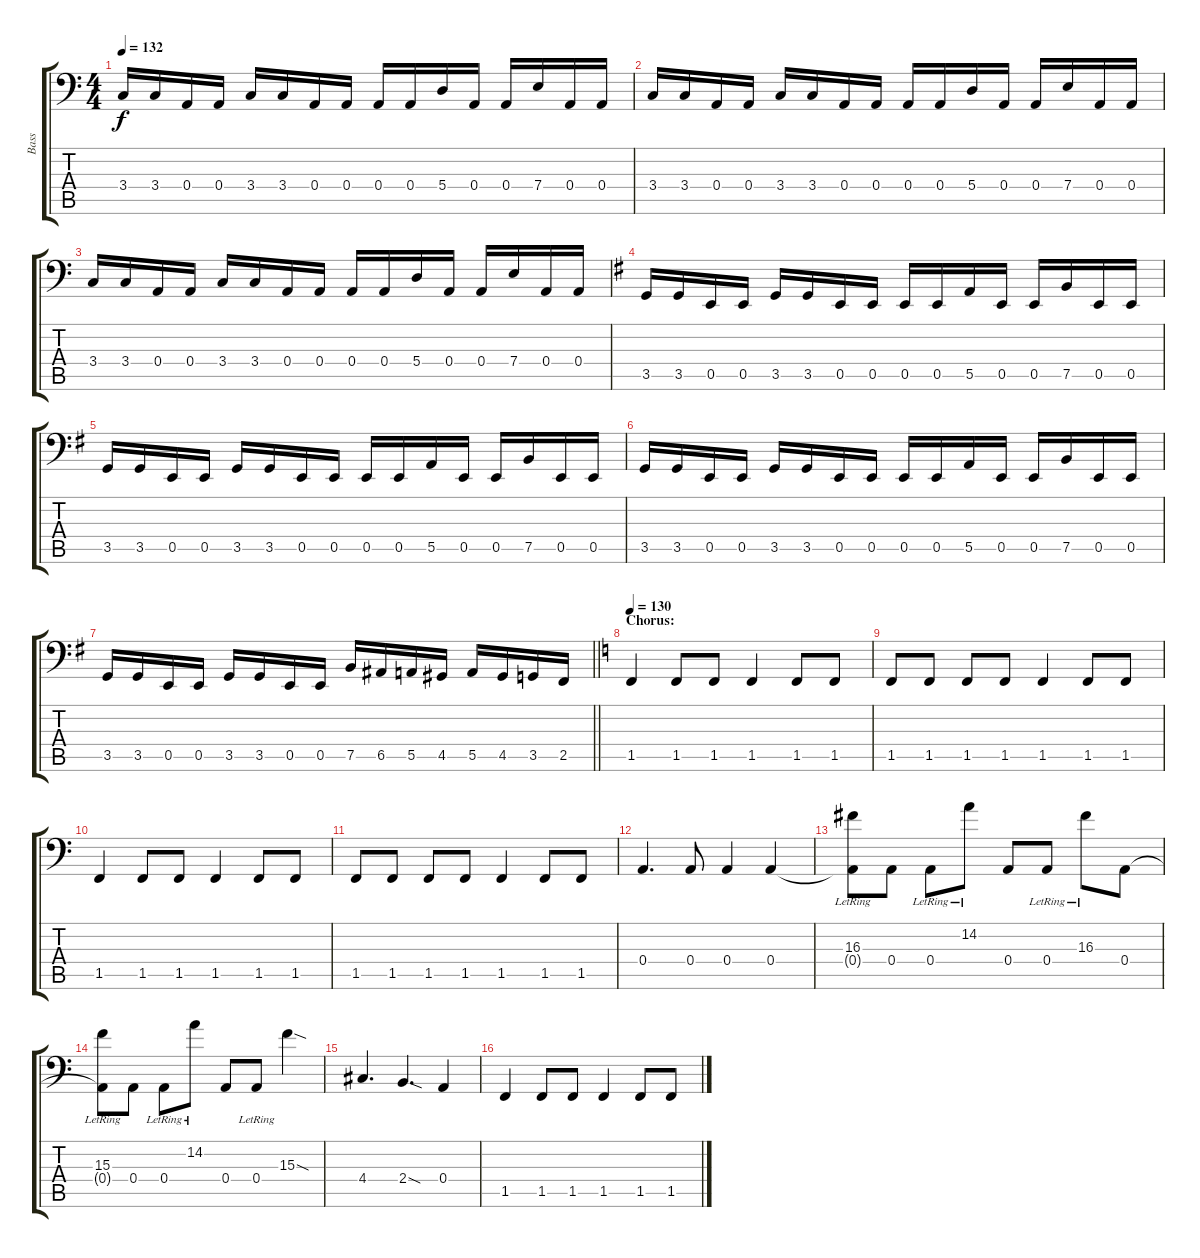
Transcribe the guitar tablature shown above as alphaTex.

\track ("Bass" "Bass") {instrument electricbassfinger}
\staff {score tabs}
\tuning (C3 G2 D2 A1 E1 B0) {hide}
\ts (4 4)
\tempo 132
\clef f4
\ks c
3.4.16{dy f} 3.4.16 0.4.16 0.4.16 3.4.16 3.4.16 0.4.16 0.4.16 0.4.16 0.4.16 5.4.16 0.4.16 0.4.16 7.4.16 0.4.16 0.4.16 |
3.4.16 3.4.16 0.4.16 0.4.16 3.4.16 3.4.16 0.4.16 0.4.16 0.4.16 0.4.16 5.4.16 0.4.16 0.4.16 7.4.16 0.4.16 0.4.16 |
3.4.16 3.4.16 0.4.16 0.4.16 3.4.16 3.4.16 0.4.16 0.4.16 0.4.16 0.4.16 5.4.16 0.4.16 0.4.16 7.4.16 0.4.16 0.4.16 |
\ks g
3.5.16 3.5.16 0.5.16 0.5.16 3.5.16 3.5.16 0.5.16 0.5.16 0.5.16 0.5.16 5.5.16 0.5.16 0.5.16 7.5.16 0.5.16 0.5.16 |
3.5.16 3.5.16 0.5.16 0.5.16 3.5.16 3.5.16 0.5.16 0.5.16 0.5.16 0.5.16 5.5.16 0.5.16 0.5.16 7.5.16 0.5.16 0.5.16 |
3.5.16 3.5.16 0.5.16 0.5.16 3.5.16 3.5.16 0.5.16 0.5.16 0.5.16 0.5.16 5.5.16 0.5.16 0.5.16 7.5.16 0.5.16 0.5.16 |
\barLineRight lightlight
3.5.16 3.5.16 0.5.16 0.5.16 3.5.16 3.5.16 0.5.16 0.5.16 7.5.16 6.5.16 5.5.16 4.5.16 5.5.16 4.5.16 3.5.16 2.5.16 |
\section ("" "Chorus:")
\tempo 130
\ks c
1.5.4 1.5.8 1.5.8 1.5.4 1.5.8 1.5.8 |
1.5.8 1.5.8 1.5.8 1.5.8 1.5.4 1.5.8 1.5.8 |
1.5.4 1.5.8 1.5.8 1.5.4 1.5.8 1.5.8 |
1.5.8 1.5.8 1.5.8 1.5.8 1.5.4 1.5.8 1.5.8 |
0.4.4{d} 0.4.8 0.4.4 0.4.4 |
(16.3{lr} 0.4{t}).8 0.4.8 0.4{lr}.8 14.2{lr}.8 0.4.8 0.4{lr}.8 16.3{lr}.8 0.4.8 |
(15.3{lr} 0.4{t}).8 0.4.8 0.4{lr}.8 14.2{lr}.8 0.4.8 0.4{lr}.8 15.3{sod}.4 |
4.4.4{d} 2.4{sod}.4{d} 0.4.4 |
1.5.4 1.5.8 1.5.8 1.5.4 1.5.8 1.5.8
